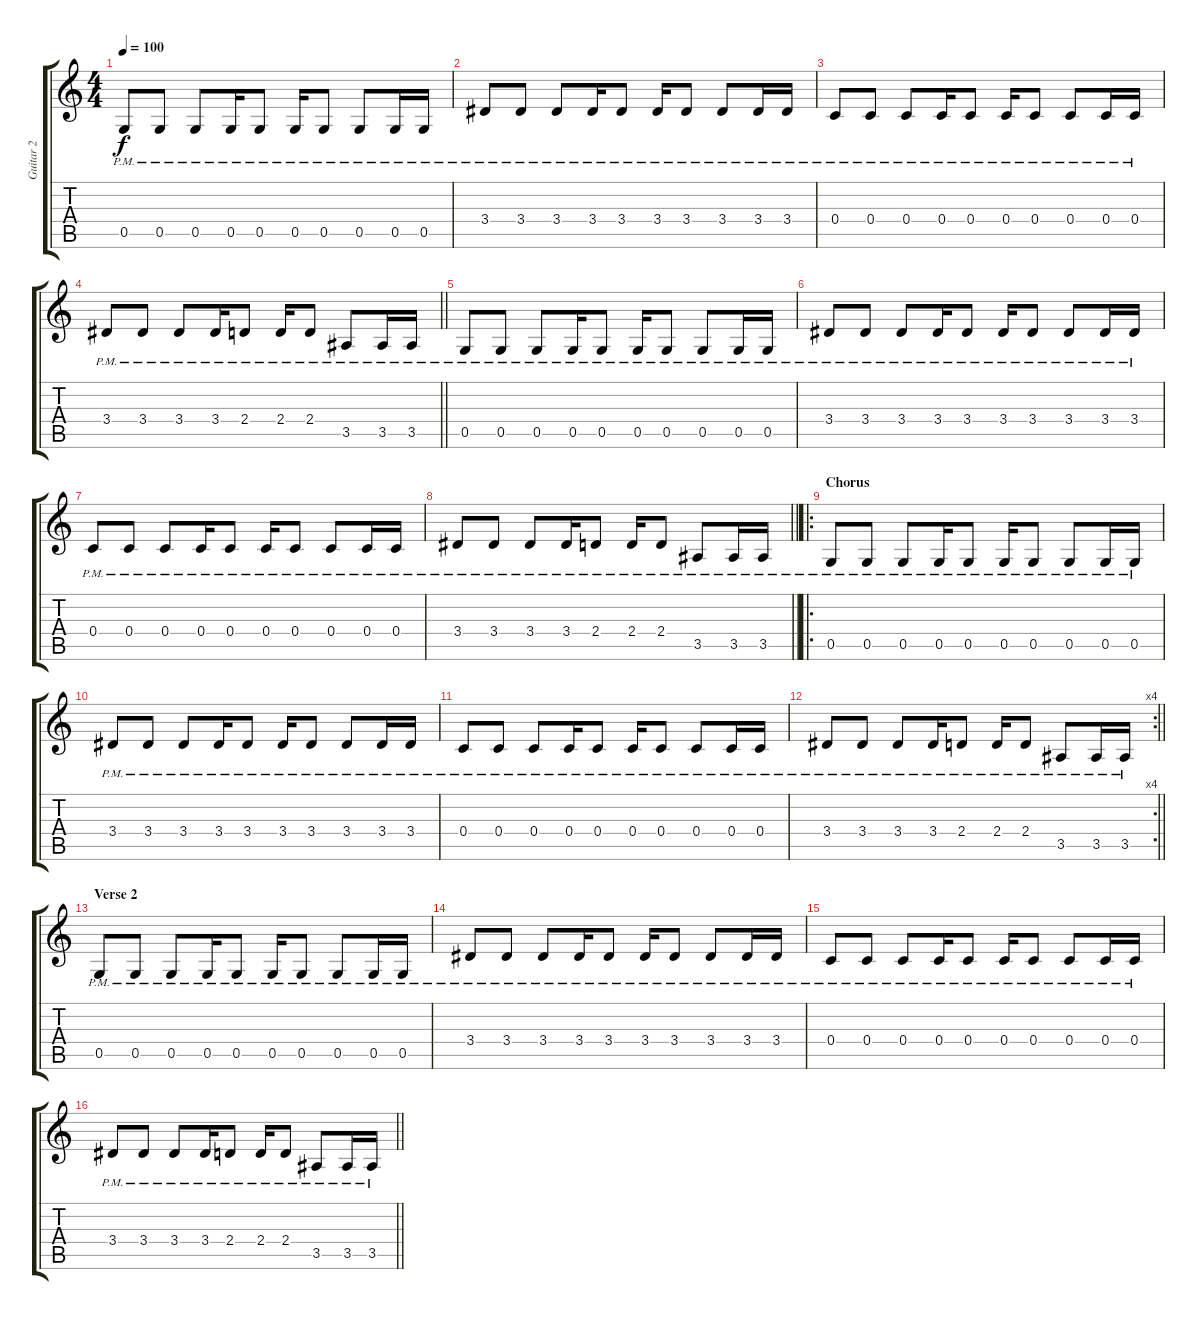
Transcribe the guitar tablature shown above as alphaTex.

\track ("Guitar 2" "Guitar 2") {instrument electricguitarclean}
\staff {score tabs}
\tuning (D4 A3 F3 C3 G2 D2) {hide}
\ts (4 4)
\tempo 100
\clef g2
\ks c
0.5{pm}.8{dy f} 0.5{pm}.8 0.5{pm}.8 0.5{pm}.16 0.5{pm}.8 0.5{pm}.16 0.5{pm}.8 0.5{pm}.8 0.5{pm}.16 0.5{pm}.16 |
3.4{pm}.8 3.4{pm}.8 3.4{pm}.8 3.4{pm}.16 3.4{pm}.8 3.4{pm}.16 3.4{pm}.8 3.4{pm}.8 3.4{pm}.16 3.4{pm}.16 |
0.4{pm}.8 0.4{pm}.8 0.4{pm}.8 0.4{pm}.16 0.4{pm}.8 0.4{pm}.16 0.4{pm}.8 0.4{pm}.8 0.4{pm}.16 0.4{pm}.16 |
\barLineRight lightlight
3.4{pm}.8 3.4{pm}.8 3.4{pm}.8 3.4{pm}.16 2.4{pm}.8 2.4{pm}.16 2.4{pm}.8 3.5{pm}.8 3.5{pm}.16 3.5{pm}.16 |
0.5{pm}.8 0.5{pm}.8 0.5{pm}.8 0.5{pm}.16 0.5{pm}.8 0.5{pm}.16 0.5{pm}.8 0.5{pm}.8 0.5{pm}.16 0.5{pm}.16 |
3.4{pm}.8 3.4{pm}.8 3.4{pm}.8 3.4{pm}.16 3.4{pm}.8 3.4{pm}.16 3.4{pm}.8 3.4{pm}.8 3.4{pm}.16 3.4{pm}.16 |
0.4{pm}.8 0.4{pm}.8 0.4{pm}.8 0.4{pm}.16 0.4{pm}.8 0.4{pm}.16 0.4{pm}.8 0.4{pm}.8 0.4{pm}.16 0.4{pm}.16 |
\barLineRight lightlight
3.4{pm}.8 3.4{pm}.8 3.4{pm}.8 3.4{pm}.16 2.4{pm}.8 2.4{pm}.16 2.4{pm}.8 3.5{pm}.8 3.5{pm}.16 3.5{pm}.16 |
\ro
\section ("" "Chorus")
0.5{pm}.8 0.5{pm}.8 0.5{pm}.8 0.5{pm}.16 0.5{pm}.8 0.5{pm}.16 0.5{pm}.8 0.5{pm}.8 0.5{pm}.16 0.5{pm}.16 |
3.4{pm}.8 3.4{pm}.8 3.4{pm}.8 3.4{pm}.16 3.4{pm}.8 3.4{pm}.16 3.4{pm}.8 3.4{pm}.8 3.4{pm}.16 3.4{pm}.16 |
0.4{pm}.8 0.4{pm}.8 0.4{pm}.8 0.4{pm}.16 0.4{pm}.8 0.4{pm}.16 0.4{pm}.8 0.4{pm}.8 0.4{pm}.16 0.4{pm}.16 |
\rc 4
\barLineRight lightlight
3.4{pm}.8 3.4{pm}.8 3.4{pm}.8 3.4{pm}.16 2.4{pm}.8 2.4{pm}.16 2.4{pm}.8 3.5{pm}.8 3.5{pm}.16 3.5{pm}.16 |
\section ("" "Verse 2")
0.5{pm}.8 0.5{pm}.8 0.5{pm}.8 0.5{pm}.16 0.5{pm}.8 0.5{pm}.16 0.5{pm}.8 0.5{pm}.8 0.5{pm}.16 0.5{pm}.16 |
3.4{pm}.8 3.4{pm}.8 3.4{pm}.8 3.4{pm}.16 3.4{pm}.8 3.4{pm}.16 3.4{pm}.8 3.4{pm}.8 3.4{pm}.16 3.4{pm}.16 |
0.4{pm}.8 0.4{pm}.8 0.4{pm}.8 0.4{pm}.16 0.4{pm}.8 0.4{pm}.16 0.4{pm}.8 0.4{pm}.8 0.4{pm}.16 0.4{pm}.16 |
\barLineRight lightlight
3.4{pm}.8 3.4{pm}.8 3.4{pm}.8 3.4{pm}.16 2.4{pm}.8 2.4{pm}.16 2.4{pm}.8 3.5{pm}.8 3.5{pm}.16 3.5{pm}.16
